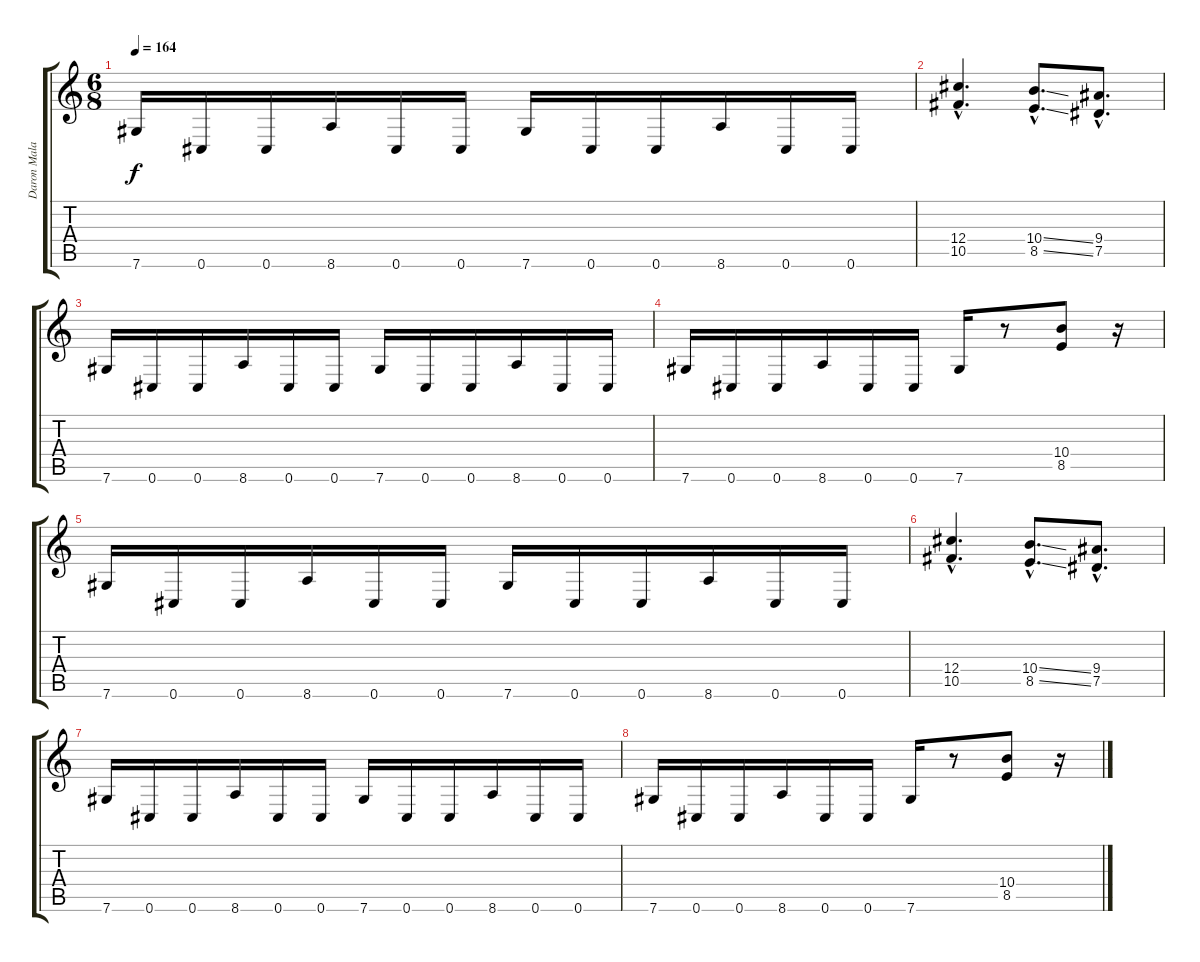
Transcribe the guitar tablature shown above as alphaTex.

\track ("Daron Malakian (Guitar)" "Daron Mala") {instrument overdrivenguitar}
\staff {score tabs}
\tuning (Eb4 Bb3 Gb3 Db3 Ab2 Db2) {hide}
\ts (6 8)
\tempo 164
\clef g2
\ks c
7.6.16{dy f} 0.6.16 0.6.16 8.6.16 0.6.16 0.6.16 7.6.16 0.6.16 0.6.16 8.6.16 0.6.16 0.6.16 |
(12.4{hac} 10.5{hac}).4{d} (10.4{ss hac} 8.5{ss hac}).8{d} (9.4{hac} 7.5{hac}).8{d} |
7.6.16 0.6.16 0.6.16 8.6.16 0.6.16 0.6.16 7.6.16 0.6.16 0.6.16 8.6.16 0.6.16 0.6.16 |
7.6.16 0.6.16 0.6.16 8.6.16 0.6.16 0.6.16 7.6.16 r.8 (10.4 8.5).8 r.16 |
7.6.16 0.6.16 0.6.16 8.6.16 0.6.16 0.6.16 7.6.16 0.6.16 0.6.16 8.6.16 0.6.16 0.6.16 |
(12.4{hac} 10.5{hac}).4{d} (10.4{ss hac} 8.5{ss hac}).8{d} (9.4{hac} 7.5{hac}).8{d} |
7.6.16 0.6.16 0.6.16 8.6.16 0.6.16 0.6.16 7.6.16 0.6.16 0.6.16 8.6.16 0.6.16 0.6.16 |
7.6.16 0.6.16 0.6.16 8.6.16 0.6.16 0.6.16 7.6.16 r.8 (10.4 8.5).8 r.16
